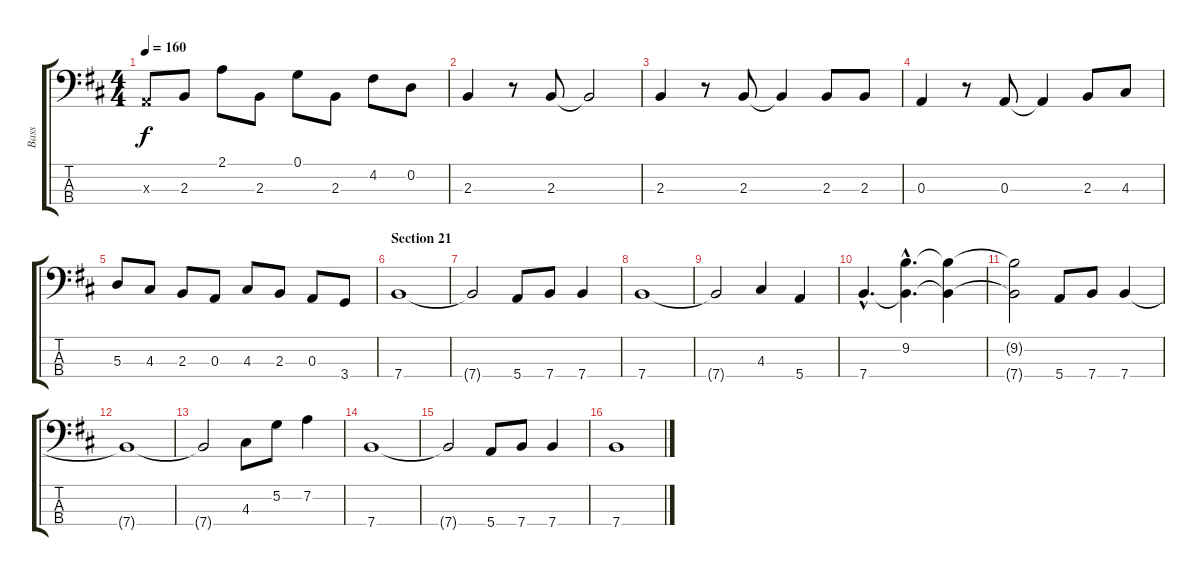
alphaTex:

\track ("Bass" "Bass") {instrument electricbassfinger}
\staff {score tabs}
\tuning (G2 D2 A1 E1) {hide}
\ts (4 4)
\tempo 160
\clef f4
\ks bminor
0.3{x}.8{dy f} 2.3.8 2.1.8 2.3.8 0.1.8 2.3.8 4.2.8 0.2.8 |
2.3.4 r.8 2.3.8 2.3{t}.2 |
2.3.4 r.8 2.3.8 2.3{t}.4 2.3.8 2.3.8 |
0.3.4 r.8 0.3.8 0.3{t}.4 2.3.8 4.3.8 |
5.3.8 4.3.8 2.3.8 0.3.8 4.3.8 2.3.8 0.3.8 3.4.8 |
\section ("" "Section 21")
7.4.1 |
7.4{t}.2 5.4.8 7.4.8 7.4.4 |
7.4.1 |
7.4{t}.2 4.3.4 5.4.4 |
7.4{hac}.4{d} (9.2{hac} 7.4{hac t}).4{d} (9.2{t} 7.4{t}).4 |
(9.2{t} 7.4{t}).2 5.4.8 7.4.8 7.4.4 |
7.4{t}.1 |
7.4{t}.2 4.3.8 5.2.8 7.2.4 |
7.4.1 |
7.4{t}.2 5.4.8 7.4.8 7.4.4 |
7.4.1
